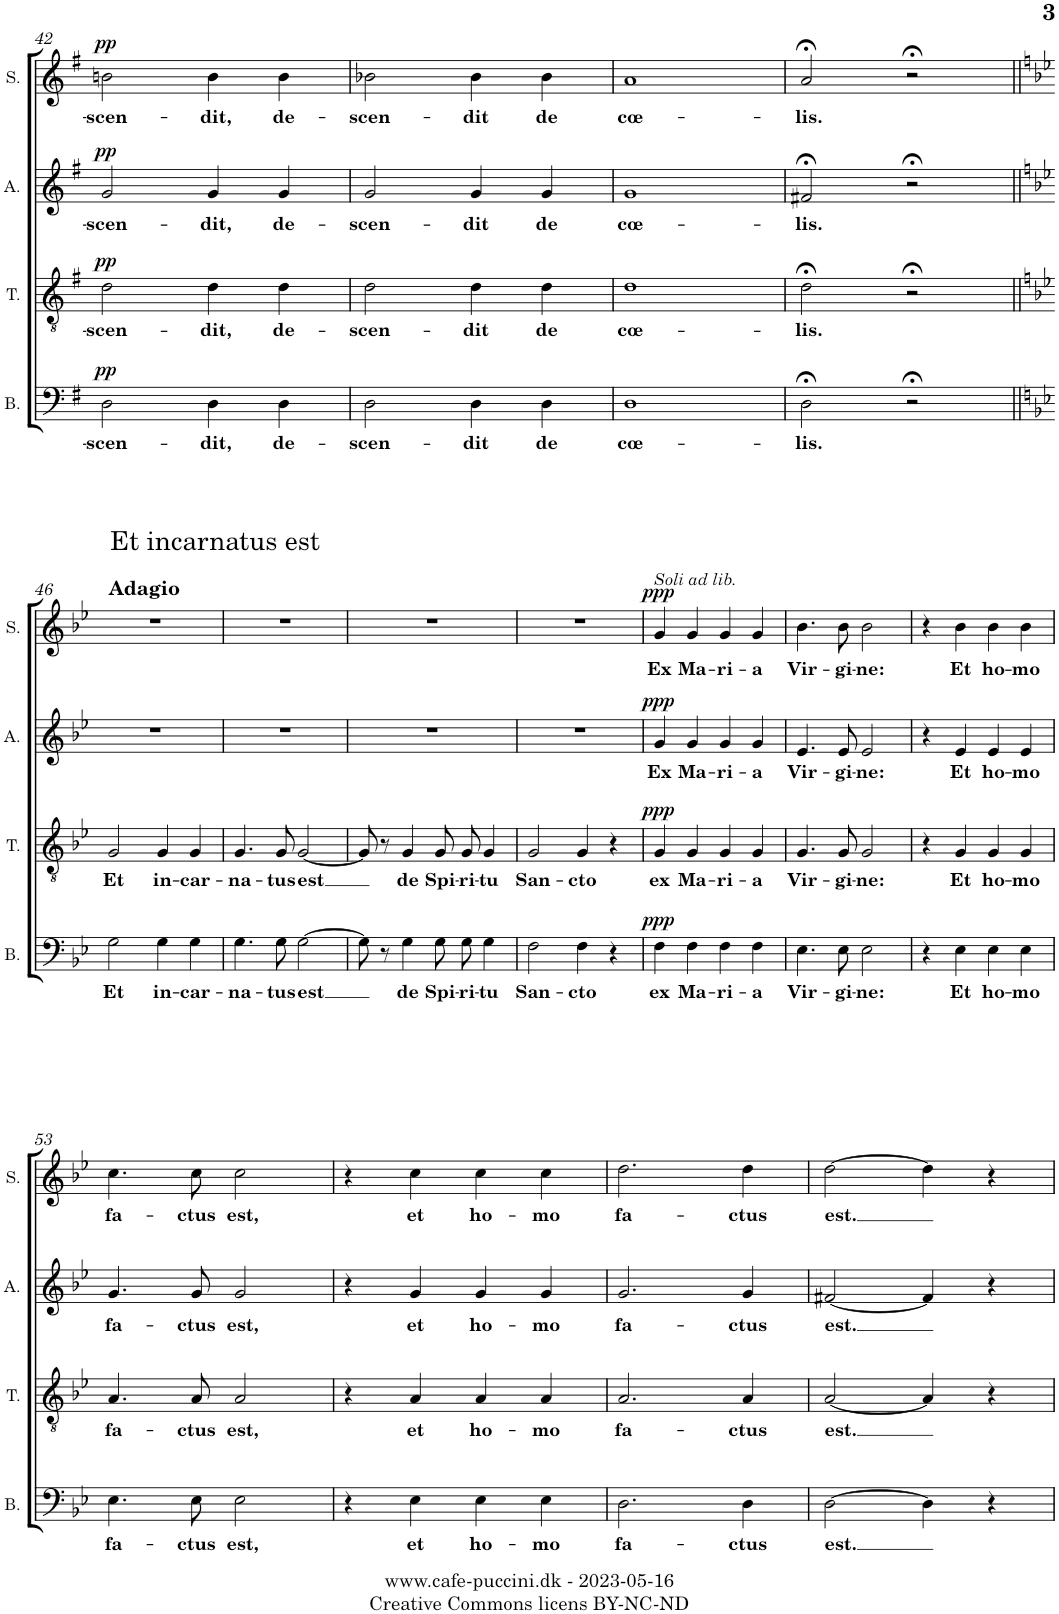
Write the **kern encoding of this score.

**kern	**text	**dynam	**kern	**text	**dynam	**kern	**text	**dynam	**kern	**text	**dynam
*part4	*part4	*part4	*part3	*part3	*part3	*part2	*part2	*part2	*part1	*part1	*part1
*staff4	*staff4	*staff4	*staff3	*staff3	*staff3	*staff2	*staff2	*staff2	*staff1	*staff1	*staff1
*I"Bass	*	*	*I"Tenor	*	*	*I"Alto	*	*	*I"Soprano	*	*
*I'B.	*	*	*I'T.	*	*	*I'A.	*	*	*I'S.	*	*
!!LO:PB:g=z
*clefF4	*	*	*clefGv2	*	*	*clefG2	*	*	*clefG2	*	*
*k[f#]	*	*	*k[f#]	*	*	*k[f#]	*	*	*k[f#]	*	*
*M4/4	*	*	*M4/4	*	*	*M4/4	*	*	*M4/4	*	*
*met(c)	*	*	*met(c)	*	*	*met(c)	*	*	*met(c)	*	*
=42	=42	=42	=42	=42	=42	=42	=42	=42	=42	=42	=42
!	!LO:LY:b	!LO:DY:a	!	!LO:LY:b	!LO:DY:a	!	!LO:LY:b	!LO:DY:a	!	!LO:LY:b	!LO:DY:a
2D\	-scen-	pp	2d\	-scen-	pp	2g/	-scen-	pp	2bn\	-scen-	pp
!	!LO:LY:b	!	!	!LO:LY:b	!	!	!LO:LY:b	!	!	!LO:LY:b	!
4D\	-dit,	.	4d\	-dit,	.	4g/	-dit,	.	4b\	-dit,	.
!	!LO:LY:b	!	!	!LO:LY:b	!	!	!LO:LY:b	!	!	!LO:LY:b	!
4D\	de-	.	4d\	de-	.	4g/	de-	.	4b\	de-	.
=43	=43	=43	=43	=43	=43	=43	=43	=43	=43	=43	=43
!	!LO:LY:b	!	!	!LO:LY:b	!	!	!LO:LY:b	!	!	!LO:LY:b	!
2D\	-scen-	.	2d\	-scen-	.	2g/	-scen-	.	2b-X\	-scen-	.
!	!LO:LY:b	!	!	!LO:LY:b	!	!	!LO:LY:b	!	!	!LO:LY:b	!
4D\	-dit	.	4d\	-dit	.	4g/	-dit	.	4b-\	-dit	.
!	!LO:LY:b	!	!	!LO:LY:b	!	!	!LO:LY:b	!	!	!LO:LY:b	!
4D\	de	.	4d\	de	.	4g/	de	.	4b-\	de	.
=44	=44	=44	=44	=44	=44	=44	=44	=44	=44	=44	=44
!	!LO:LY:b	!	!	!LO:LY:b	!	!	!LO:LY:b	!	!	!LO:LY:b	!
1D	cœ-	.	1d	cœ-	.	1g	cœ-	.	1a	cœ-	.
=45	=45	=45	=45	=45	=45	=45	=45	=45	=45	=45	=45
!	!LO:LY:b	!	!	!LO:LY:b	!	!	!LO:LY:b	!	!	!LO:LY:b	!
2D;<\	-lis.	.	2d;<\	-lis.	.	2f#X;</	-lis.	.	2a;</	-lis.	.
2r;<	.	.	2r;<	.	.	2r;<	.	.	2r;<	.	.
!!LO:LB:g=z
=46||	=46||	=46||	=46||	=46||	=46||	=46||	=46||	=46||	=46||	=46||	=46||
*k[b-e-]	*	*	*k[b-e-]	*	*	*k[b-e-]	*	*	*k[b-e-]	*	*
!	!	!	!	!	!	!	!	!	!LO:TX:a:B:t=Adagio	!	!
!	!	!	!	!	!	!	!	!	!LO:TX:a:t=Et incarnatus est	!	!
!	!LO:LY:b	!	!	!LO:LY:b	!	!	!	!	!	!	!
2G\	Et	.	2G/	Et	.	1r	.	.	1r	.	.
!	!LO:LY:b	!	!	!LO:LY:b	!	!	!	!	!	!	!
4G\	in-	.	4G/	in-	.	.	.	.	.	.	.
!	!LO:LY:b	!	!	!LO:LY:b	!	!	!	!	!	!	!
4G\	-car-	.	4G/	-car-	.	.	.	.	.	.	.
=47	=47	=47	=47	=47	=47	=47	=47	=47	=47	=47	=47
!	!LO:LY:b	!	!	!LO:LY:b	!	!	!	!	!	!	!
4.G\	-na-	.	4.G/	-na-	.	1r	.	.	1r	.	.
!	!LO:LY:b	!	!	!LO:LY:b	!	!	!	!	!	!	!
8G\	-tus	.	8G/	-tus	.	.	.	.	.	.	.
!	!LO:LY:b	!	!	!LO:LY:b	!	!	!	!	!	!	!
[2G\	est	.	[2G/	est	.	.	.	.	.	.	.
=48	=48	=48	=48	=48	=48	=48	=48	=48	=48	=48	=48
8G\]	.	.	8G/]	.	.	1r	.	.	1r	.	.
8r	.	.	8r	.	.	.	.	.	.	.	.
!	!LO:LY:b	!	!	!LO:LY:b	!	!	!	!	!	!	!
4G\	de	.	4G/	de	.	.	.	.	.	.	.
!	!LO:LY:b	!	!	!LO:LY:b	!	!	!	!	!	!	!
8G\L	Spi-	.	8G/L	Spi-	.	.	.	.	.	.	.
!	!LO:LY:b	!	!	!LO:LY:b	!	!	!	!	!	!	!
8G\J	-ri-	.	8G/J	-ri-	.	.	.	.	.	.	.
!	!LO:LY:b	!	!	!LO:LY:b	!	!	!	!	!	!	!
4G\	-tu	.	4G/	-tu	.	.	.	.	.	.	.
=49	=49	=49	=49	=49	=49	=49	=49	=49	=49	=49	=49
!	!LO:LY:b	!	!	!LO:LY:b	!	!	!	!	!	!	!
2F\	San-	.	2G/	San-	.	1r	.	.	1r	.	.
!	!LO:LY:b	!	!	!LO:LY:b	!	!	!	!	!	!	!
4F\	-cto	.	4G/	-cto	.	.	.	.	.	.	.
4r	.	.	4r	.	.	.	.	.	.	.	.
=50	=50	=50	=50	=50	=50	=50	=50	=50	=50	=50	=50
!	!	!	!	!	!	!	!	!	!LO:TX:a:i:t=Soli ad lib.	!	!
!	!LO:LY:b	!LO:DY:a	!	!LO:LY:b	!LO:DY:a	!	!LO:LY:b	!LO:DY:a	!	!LO:LY:b	!LO:DY:a
4F\	ex	ppp	4G/	ex	ppp	4g/	Ex	ppp	4g/	Ex	ppp
!	!LO:LY:b	!	!	!LO:LY:b	!	!	!LO:LY:b	!	!	!LO:LY:b	!
4F\	Ma-	.	4G/	Ma-	.	4g/	Ma-	.	4g/	Ma-	.
!	!LO:LY:b	!	!	!LO:LY:b	!	!	!LO:LY:b	!	!	!LO:LY:b	!
4F\	-ri-	.	4G/	-ri-	.	4g/	-ri-	.	4g/	-ri-	.
!	!LO:LY:b	!	!	!LO:LY:b	!	!	!LO:LY:b	!	!	!LO:LY:b	!
4F\	-a	.	4G/	-a	.	4g/	-a	.	4g/	-a	.
=51	=51	=51	=51	=51	=51	=51	=51	=51	=51	=51	=51
!	!LO:LY:b	!	!	!LO:LY:b	!	!	!LO:LY:b	!	!	!LO:LY:b	!
4.E-\	Vir-	.	4.G/	Vir-	.	4.e-/	Vir-	.	4.b-\	Vir-	.
!	!LO:LY:b	!	!	!LO:LY:b	!	!	!LO:LY:b	!	!	!LO:LY:b	!
8E-\	-gi-	.	8G/	-gi-	.	8e-/	-gi-	.	8b-\	-gi-	.
!	!LO:LY:b	!	!	!LO:LY:b	!	!	!LO:LY:b	!	!	!LO:LY:b	!
2E-\	-ne:	.	2G/	-ne:	.	2e-/	-ne:	.	2b-\	-ne:	.
=52	=52	=52	=52	=52	=52	=52	=52	=52	=52	=52	=52
4r	.	.	4r	.	.	4r	.	.	4r	.	.
!	!LO:LY:b	!	!	!LO:LY:b	!	!	!LO:LY:b	!	!	!LO:LY:b	!
4E-\	Et	.	4G/	Et	.	4e-/	Et	.	4b-\	Et	.
!	!LO:LY:b	!	!	!LO:LY:b	!	!	!LO:LY:b	!	!	!LO:LY:b	!
4E-\	ho-	.	4G/	ho-	.	4e-/	ho-	.	4b-\	ho-	.
!	!LO:LY:b	!	!	!LO:LY:b	!	!	!LO:LY:b	!	!	!LO:LY:b	!
4E-\	-mo	.	4G/	-mo	.	4e-/	-mo	.	4b-\	-mo	.
!!LO:LB:g=z
=53	=53	=53	=53	=53	=53	=53	=53	=53	=53	=53	=53
!	!LO:LY:b	!	!	!LO:LY:b	!	!	!LO:LY:b	!	!	!LO:LY:b	!
4.E-\	fa-	.	4.A/	fa-	.	4.g/	fa-	.	4.cc\	fa-	.
!	!LO:LY:b	!	!	!LO:LY:b	!	!	!LO:LY:b	!	!	!LO:LY:b	!
8E-\	-ctus	.	8A/	-ctus	.	8g/	-ctus	.	8cc\	-ctus	.
!	!LO:LY:b	!	!	!LO:LY:b	!	!	!LO:LY:b	!	!	!LO:LY:b	!
2E-\	est,	.	2A/	est,	.	2g/	est,	.	2cc\	est,	.
=54	=54	=54	=54	=54	=54	=54	=54	=54	=54	=54	=54
4r	.	.	4r	.	.	4r	.	.	4r	.	.
!	!LO:LY:b	!	!	!LO:LY:b	!	!	!LO:LY:b	!	!	!LO:LY:b	!
4E-\	et	.	4A/	et	.	4g/	et	.	4cc\	et	.
!	!LO:LY:b	!	!	!LO:LY:b	!	!	!LO:LY:b	!	!	!LO:LY:b	!
4E-\	ho-	.	4A/	ho-	.	4g/	ho-	.	4cc\	ho-	.
!	!LO:LY:b	!	!	!LO:LY:b	!	!	!LO:LY:b	!	!	!LO:LY:b	!
4E-\	-mo	.	4A/	-mo	.	4g/	-mo	.	4cc\	-mo	.
=55	=55	=55	=55	=55	=55	=55	=55	=55	=55	=55	=55
!	!LO:LY:b	!	!	!LO:LY:b	!	!	!LO:LY:b	!	!	!LO:LY:b	!
2.D\	fa-	.	2.A/	fa-	.	2.g/	fa-	.	2.dd\	fa-	.
!	!LO:LY:b	!	!	!LO:LY:b	!	!	!LO:LY:b	!	!	!LO:LY:b	!
4D\	-ctus	.	4A/	-ctus	.	4g/	-ctus	.	4dd\	-ctus	.
=56	=56	=56	=56	=56	=56	=56	=56	=56	=56	=56	=56
!	!LO:LY:b	!	!	!LO:LY:b	!	!	!LO:LY:b	!	!	!LO:LY:b	!
[2D\	est.	.	[2A/	est.	.	[2f#X/	est.	.	[2dd\	est.	.
4D\]	.	.	4A/]	.	.	4f#/]	.	.	4dd\]	.	.
4r	.	.	4r	.	.	4r	.	.	4r	.	.
=	=	=	=	=	=	=	=	=	=	=	=
*-	*-	*-	*-	*-	*-	*-	*-	*-	*-	*-	*-
